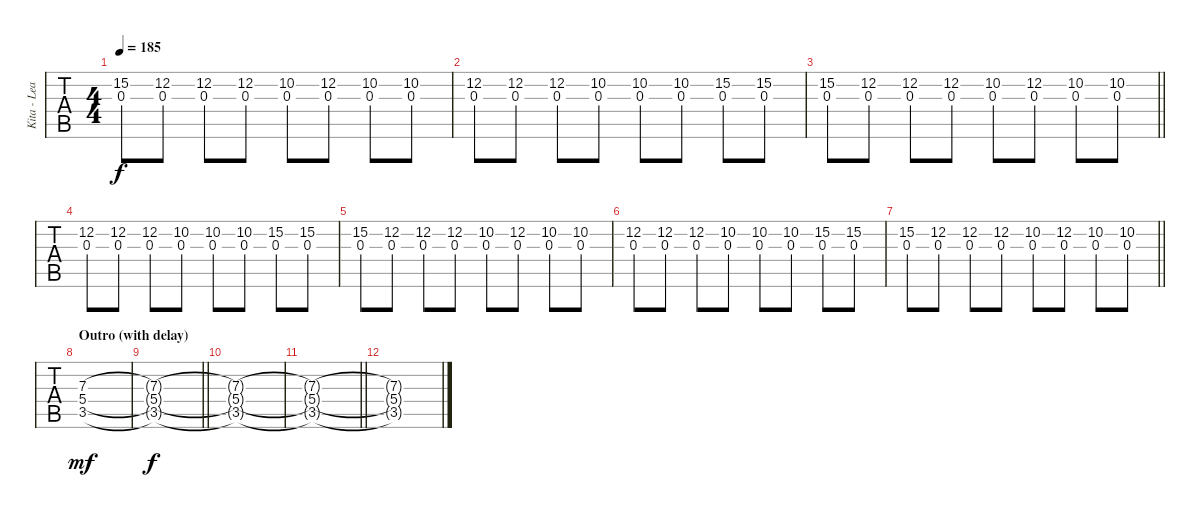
\track ("Kita - Lead guitar" "Kita - Lea") {instrument overdrivenguitar}
\staff {tabs}
\tuning (E4 B3 G3 D3 A2 E2) {hide}
\ts (4 4)
\tempo 185
\clef g2
\ks c
(15.2 0.3).8{dy f} (12.2 0.3).8 (12.2 0.3).8 (12.2 0.3).8 (10.2 0.3).8 (12.2 0.3).8 (10.2 0.3).8 (10.2 0.3).8 |
(12.2 0.3).8 (12.2 0.3).8 (12.2 0.3).8 (10.2 0.3).8 (10.2 0.3).8 (10.2 0.3).8 (15.2 0.3).8 (15.2 0.3).8 |
\barLineRight lightlight
(15.2 0.3).8 (12.2 0.3).8 (12.2 0.3).8 (12.2 0.3).8 (10.2 0.3).8 (12.2 0.3).8 (10.2 0.3).8 (10.2 0.3).8 |
(12.2 0.3).8 (12.2 0.3).8 (12.2 0.3).8 (10.2 0.3).8 (10.2 0.3).8 (10.2 0.3).8 (15.2 0.3).8 (15.2 0.3).8 |
(15.2 0.3).8 (12.2 0.3).8 (12.2 0.3).8 (12.2 0.3).8 (10.2 0.3).8 (12.2 0.3).8 (10.2 0.3).8 (10.2 0.3).8 |
(12.2 0.3).8 (12.2 0.3).8 (12.2 0.3).8 (10.2 0.3).8 (10.2 0.3).8 (10.2 0.3).8 (15.2 0.3).8 (15.2 0.3).8 |
\barLineRight lightlight
(15.2 0.3).8 (12.2 0.3).8 (12.2 0.3).8 (12.2 0.3).8 (10.2 0.3).8 (12.2 0.3).8 (10.2 0.3).8 (10.2 0.3).8 |
\section ("" "Outro (with delay)")
(7.3 5.4 3.5).1{dy mf} |
\barLineRight lightlight
(7.3{t} 5.4{t} 3.5{t}).1{dy f} |
(7.3{t} 5.4{t} 3.5{t}).1 |
\barLineRight lightlight
(7.3{t} 5.4{t} 3.5{t}).1 |
(7.3{t} 5.4{t} 3.5{t}).1{volume 0}
